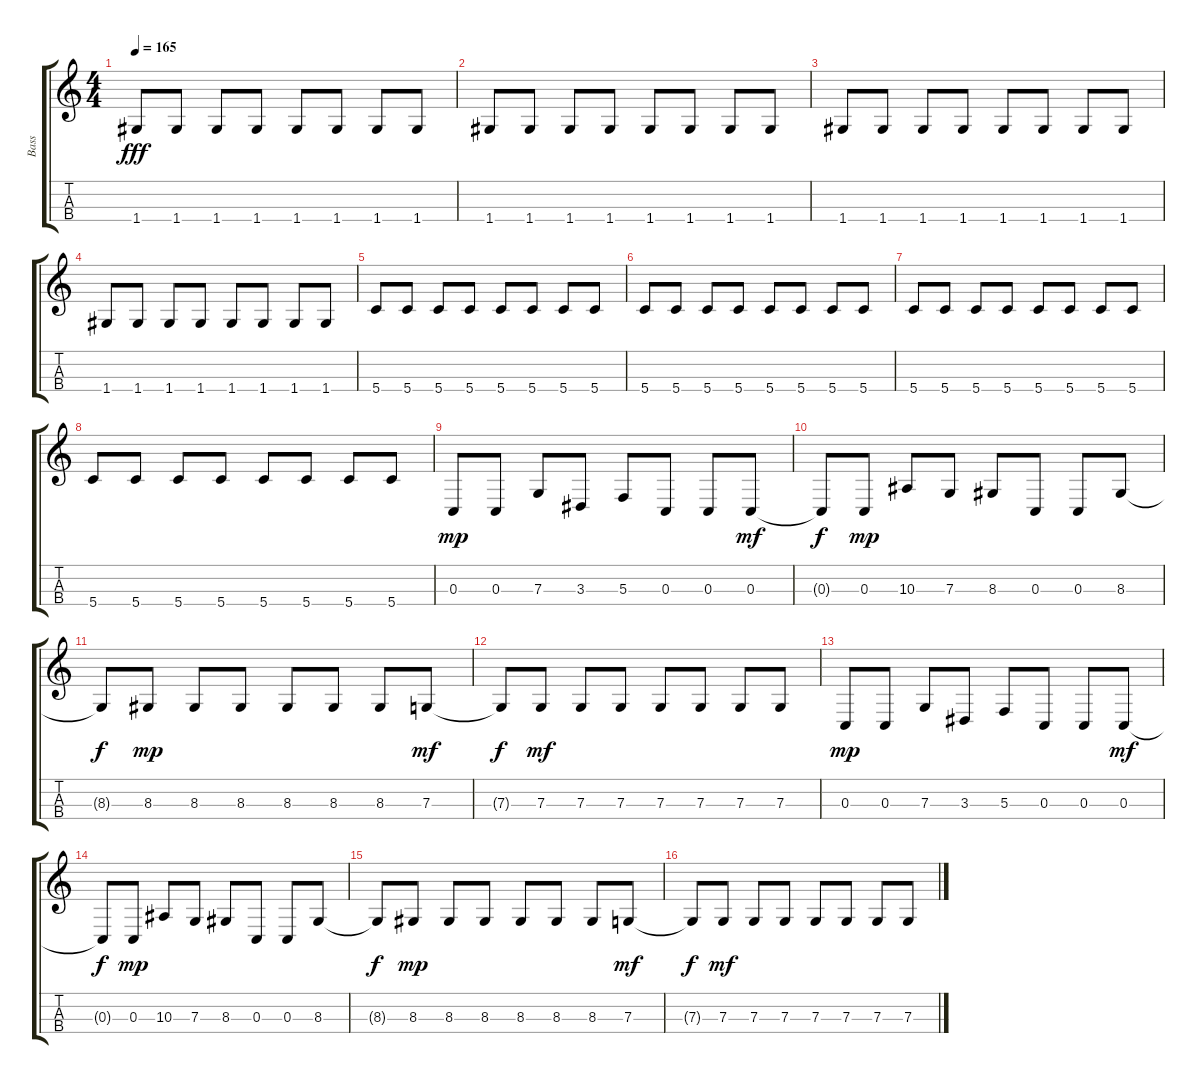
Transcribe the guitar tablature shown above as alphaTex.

\track ("Bass" "Bass") {instrument electricbassfinger}
\staff {score tabs}
\tuning (A2 E2 C2 G2) {hide}
\ts (4 4)
\tempo 165
\clef g2
\ks c
1.4.8{dy fff} 1.4.8 1.4.8 1.4.8 1.4.8 1.4.8 1.4.8 1.4.8 |
1.4.8 1.4.8 1.4.8 1.4.8 1.4.8 1.4.8 1.4.8 1.4.8 |
1.4.8 1.4.8 1.4.8 1.4.8 1.4.8 1.4.8 1.4.8 1.4.8 |
1.4.8 1.4.8 1.4.8 1.4.8 1.4.8 1.4.8 1.4.8 1.4.8 |
5.4.8 5.4.8 5.4.8 5.4.8 5.4.8 5.4.8 5.4.8 5.4.8 |
5.4.8 5.4.8 5.4.8 5.4.8 5.4.8 5.4.8 5.4.8 5.4.8 |
5.4.8 5.4.8 5.4.8 5.4.8 5.4.8 5.4.8 5.4.8 5.4.8 |
5.4.8 5.4.8 5.4.8 5.4.8 5.4.8 5.4.8 5.4.8 5.4.8 |
0.3.8{dy mp} 0.3.8 7.3.8 3.3.8 5.3.8 0.3.8 0.3.8 0.3.8{dy mf} |
0.3{t}.8{dy f} 0.3.8{dy mp} 10.3.8 7.3.8 8.3.8 0.3.8 0.3.8 8.3.8 |
8.3{t}.8{dy f} 8.3.8{dy mp} 8.3.8 8.3.8 8.3.8 8.3.8 8.3.8 7.3.8{dy mf} |
7.3{t}.8{dy f} 7.3.8{dy mf} 7.3.8 7.3.8 7.3.8 7.3.8 7.3.8 7.3.8 |
0.3.8{dy mp} 0.3.8 7.3.8 3.3.8 5.3.8 0.3.8 0.3.8 0.3.8{dy mf} |
0.3{t}.8{dy f} 0.3.8{dy mp} 10.3.8 7.3.8 8.3.8 0.3.8 0.3.8 8.3.8 |
8.3{t}.8{dy f} 8.3.8{dy mp} 8.3.8 8.3.8 8.3.8 8.3.8 8.3.8 7.3.8{dy mf} |
7.3{t}.8{dy f} 7.3.8{dy mf} 7.3.8 7.3.8 7.3.8 7.3.8 7.3.8 7.3.8
